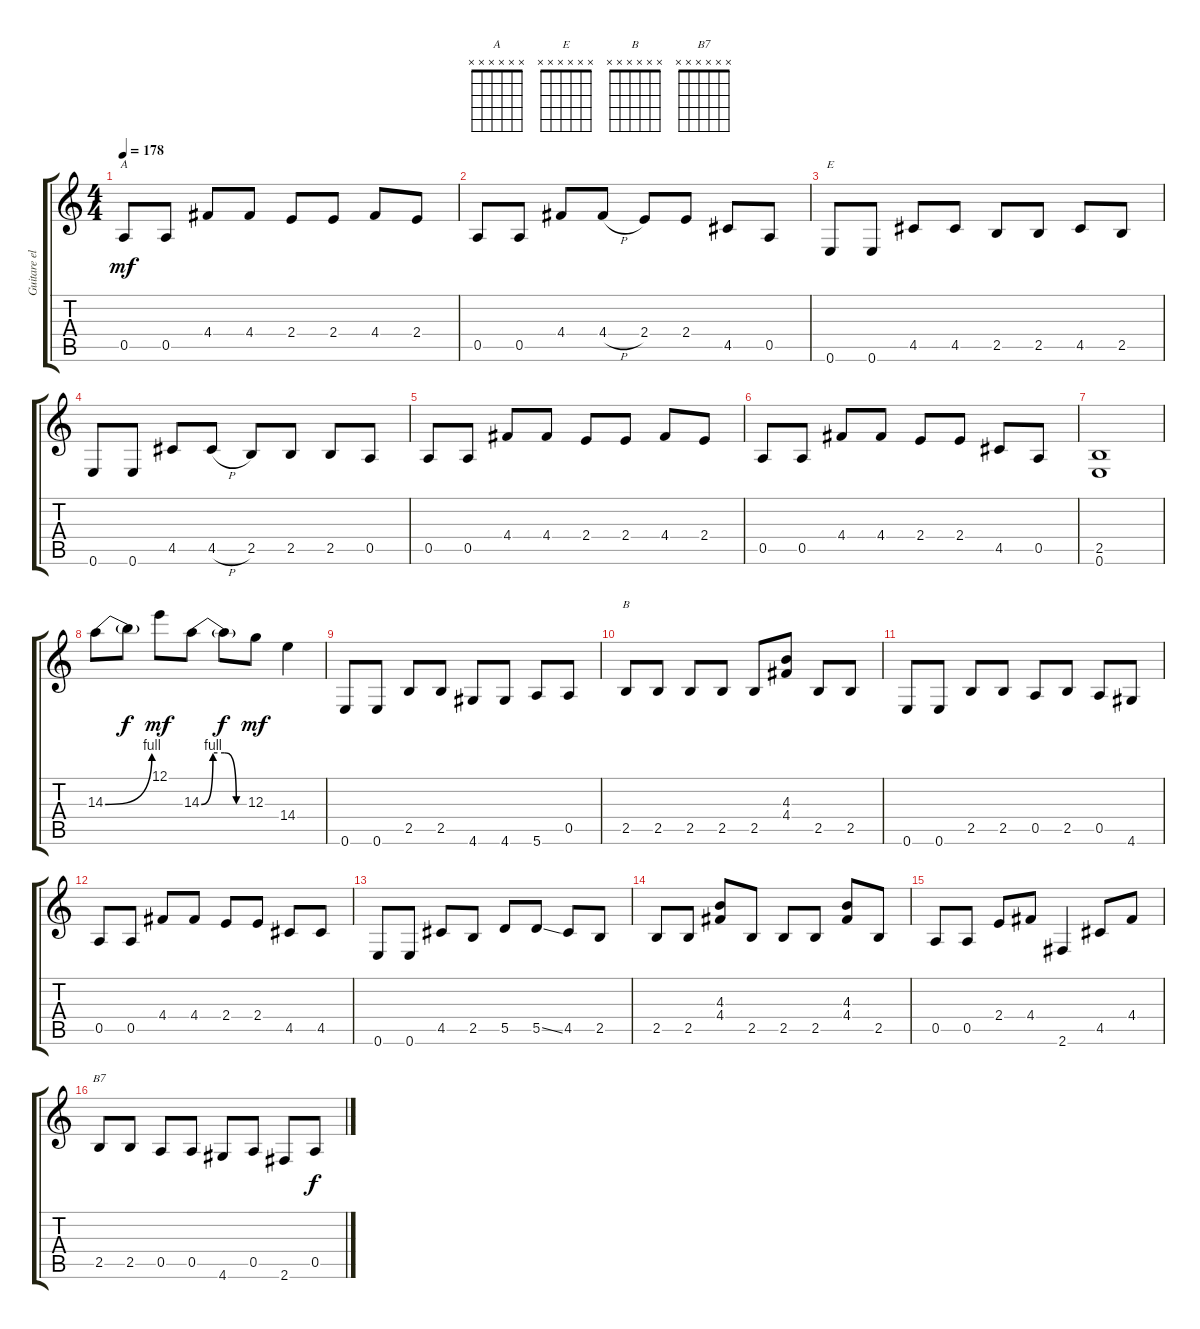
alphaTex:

\track ("Guitare electrique easy" "Guitare el") {instrument acousticguitarsteel}
\staff {score tabs}
\tuning (E4 B3 G3 D3 A2 E2) {hide}
\chord ("A" x x x x x x) {firstfret 0}
\chord ("E" x x x x x x) {firstfret 0}
\chord ("B" x x x x x x) {firstfret 0}
\chord ("B7" x x x x x x) {firstfret 0}
\ts (4 4)
\tempo 178
\clef g2
\ks c
0.5.8{ch "A" dy mf} 0.5.8 4.4.8 4.4.8 2.4.8 2.4.8 4.4.8 2.4.8 |
0.5.8 0.5.8 4.4.8 4.4{h}.8 2.4.8 2.4.8 4.5.8 0.5.8 |
0.6.8{ch "E"} 0.6.8 4.5.8 4.5.8 2.5.8 2.5.8 4.5.8 2.5.8 |
0.6.8 0.6.8 4.5.8 4.5{h}.8 2.5.8 2.5.8 2.5.8 0.5.8 |
0.5.8 0.5.8 4.4.8 4.4.8 2.4.8 2.4.8 4.4.8 2.4.8 |
0.5.8 0.5.8 4.4.8 4.4.8 2.4.8 2.4.8 4.5.8 0.5.8 |
(2.5 0.6).1 |
14.3{be (bend 0 0 60 4)}.8 14.3{t}.8{dy f} 12.1.8{dy mf} 14.3{be (custom 0 0 15 4 30 4 45 0 60 0)}.8 14.3{t}.8{dy f} 12.3.8{dy mf} 14.4.4 |
0.6.8 0.6.8 2.5.8 2.5.8 4.6.8 4.6.8 5.6.8 0.5.8 |
2.5.8{ch "B"} 2.5.8 2.5.8 2.5.8 2.5.8 (4.3 4.4).8 2.5.8 2.5.8 |
0.6.8 0.6.8 2.5.8 2.5.8 0.5.8 2.5.8 0.5.8 4.6.8 |
0.5.8 0.5.8 4.4.8 4.4.8 2.4.8 2.4.8 4.5.8 4.5.8 |
0.6.8 0.6.8 4.5.8 2.5.8 5.5.8 5.5{ss}.8 4.5.8 2.5.8 |
2.5.8 2.5.8 (4.3 4.4).8 2.5.8 2.5.8 2.5.8 (4.3 4.4).8 2.5.8 |
0.5.8 0.5.8 2.4.8 4.4.8 2.6.4 4.5.8 4.4.8 |
2.5.8{ch "B7"} 2.5.8 0.5.8 0.5.8 4.6.8 0.5.8 2.6.8 0.5.8{dy f}
